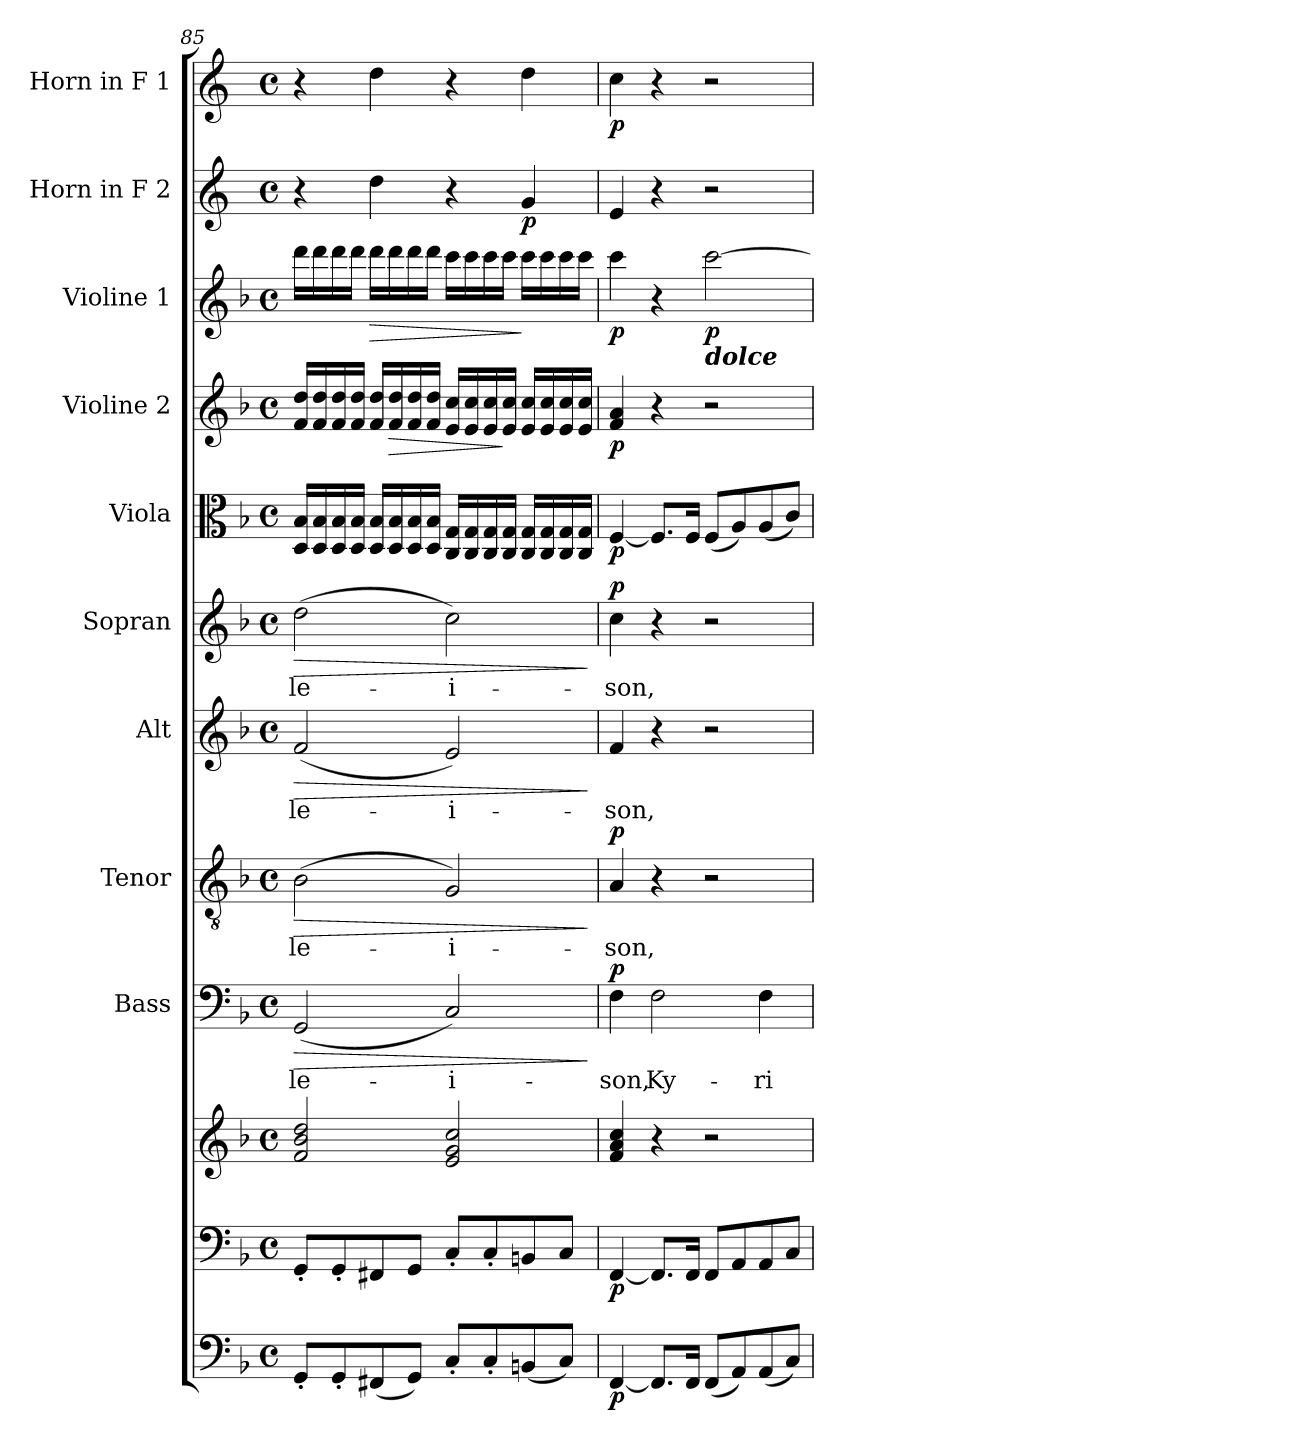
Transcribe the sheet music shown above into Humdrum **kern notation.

**kern	**dynam	**kern	**kern	**dynam	**kern	**text	**dynam	**kern	**text	**dynam	**kern	**text	**dynam	**kern	**text	**dynam	**kern	**dynam	**kern	**dynam	**kern	**dynam	**kern	**dynam	**kern	**dynam
*part11	*part11	*part10	*part10	*part10	*part9	*part9	*part9	*part8	*part8	*part8	*part7	*part7	*part7	*part6	*part6	*part6	*part5	*part5	*part4	*part4	*part3	*part3	*part2	*part2	*part1	*part1
*staff12	*staff12	*staff11	*staff10	*staff10/11	*staff9	*staff9	*staff9	*staff8	*staff8	*staff8	*staff7	*staff7	*staff7	*staff6	*staff6	*staff6	*staff5	*staff5	*staff4	*staff4	*staff3	*staff3	*staff2	*staff2	*staff1	*staff1
*	*	*	*	*	*I"Bass	*	*	*I"Tenor	*	*	*I"Alt	*	*	*I"Sopran	*	*	*I"Viola	*	*I"Violine 2	*	*I"Violine 1	*	*I"Horn in F 2	*	*I"Horn in F 1	*
*	*	*	*	*	*I'B.	*	*	*I'T.	*	*	*I'A.	*	*	*I'S.	*	*	*I'Vla.	*	*I'Vl. 2	*	*I'Vl. 1	*	*	*	*	*
*clefF4	*	*clefF4	*clefG2	*	*clefF4	*	*	*clefGv2	*	*	*clefG2	*	*	*clefG2	*	*	*clefC3	*	*clefG2	*	*clefG2	*	*clefG2	*	*clefG2	*
*ITrd7c12	*	*	*	*	*	*	*	*	*	*	*	*	*	*	*	*	*	*	*	*	*	*	*ITrd4c7	*	*ITrd4c7	*
*k[b-]	*	*k[b-]	*k[b-]	*	*k[b-]	*	*	*k[b-]	*	*	*k[b-]	*	*	*k[b-]	*	*	*k[b-]	*	*k[b-]	*	*k[b-]	*	*k[b-]	*	*k[b-]	*
*F:	*	*F:	*F:	*	*F:	*	*	*F:	*	*	*F:	*	*	*F:	*	*	*F:	*	*F:	*	*F:	*	*F:	*	*F:	*
*M4/4	*	*M4/4	*M4/4	*	*M4/4	*	*	*M4/4	*	*	*M4/4	*	*	*M4/4	*	*	*M4/4	*	*M4/4	*	*M4/4	*	*M4/4	*	*M4/4	*
*met(c)	*	*met(c)	*met(c)	*	*met(c)	*	*	*met(c)	*	*	*met(c)	*	*	*met(c)	*	*	*met(c)	*	*met(c)	*	*met(c)	*	*met(c)	*	*met(c)	*
=85	=85	=85	=85	=85	=85	=85	=85	=85	=85	=85	=85	=85	=85	=85	=85	=85	=85	=85	=85	=85	=85	=85	=85	=85	=85	=85
!	!	!	!	!	!	!LO:LY:b	!LO:HP:b	!	!LO:LY:b	!LO:HP:b	!	!LO:LY:b	!LO:HP:b	!	!LO:LY:b	!LO:HP:b	!	!	!	!	!	!	!	!	!	!
8GGG'</L	.	8GG'</L	2f/ 2b-/ 2dd/	.	(2GG/	-le-	>	(>2B-\	-le-	>	(<2f/	-le-	>	(>2dd\	-le-	>	16D/ 16B-/LL	.	16f/ 16dd/LL	.	16ddd\LL	.	4r	.	4r	.
.	.	.	.	.	.	.	.	.	.	.	.	.	.	.	.	.	16D/ 16B-/	.	16f/ 16dd/	.	16ddd\	.	.	.	.	.
8GGG'</	.	8GG'</	.	.	.	.	.	.	.	.	.	.	.	.	.	.	16D/ 16B-/	.	16f/ 16dd/	.	16ddd\	.	.	.	.	.
.	.	.	.	.	.	.	.	.	.	.	.	.	.	.	.	.	16D/ 16B-/JJ	.	16f/ 16dd/JJ	.	16ddd\JJ	.	.	.	.	.
!	!	!	!	!	!	!	!	!	!	!	!	!	!	!	!	!	!	!	!	!	!	!LO:HP:b	!	!	!	!
(<8FFF#X/	.	8FF#X/	.	.	.	.	.	.	.	.	.	.	.	.	.	.	16D/ 16B-/LL	.	16f/ 16dd/LL	.	16ddd\LL	>	4g\	.	4g\	.
!	!	!	!	!	!	!	!	!	!	!	!	!	!	!	!	!	!	!	!	!LO:HP:b	!	!	!	!	!	!
.	.	.	.	.	.	.	.	.	.	.	.	.	.	.	.	.	16D/ 16B-/	.	16f/ 16dd/	>	16ddd\	.	.	.	.	.
8GGG/J)	.	8GG/J	.	.	.	.	.	.	.	.	.	.	.	.	.	.	16D/ 16B-/	.	16f/ 16dd/	.	16ddd\	.	.	.	.	.
.	.	.	.	.	.	.	.	.	.	.	.	.	.	.	.	.	16D/ 16B-/JJ	.	16f/ 16dd/JJ	.	16ddd\JJ	.	.	.	.	.
!	!	!	!	!	!	!LO:LY:b	!	!	!LO:LY:b	!	!	!LO:LY:b	!	!	!LO:LY:b	!	!	!	!	!	!	!	!	!	!	!
8CC'</L	.	8C'</L	2e/ 2g/ 2cc/	.	2C/)	-i-	.	2G/)	-i-	.	2e/)	-i-	.	2cc\)	-i-	.	16C/ 16G/LL	.	16e/ 16cc/LL	.	16ccc\LL	.	4r	.	4r	.
.	.	.	.	.	.	.	.	.	.	.	.	.	.	.	.	.	16C/ 16G/	.	16e/ 16cc/	.	16ccc\	.	.	.	.	.
8CC'</	.	8C'</	.	.	.	.	.	.	.	.	.	.	.	.	.	.	16C/ 16G/	.	16e/ 16cc/	.	16ccc\	.	.	.	.	.
.	.	.	.	.	.	.	.	.	.	.	.	.	.	.	.	.	16C/ 16G/JJ	.	16e/ 16cc/JJ	]	16ccc\JJ	.	.	.	.	.
!	!	!	!	!	!	!	!	!	!	!	!	!	!	!	!	!	!	!	!	!	!	!	!	!LO:DY:b	!	!
(<8BBBn/	.	8BBn/	.	.	.	.	.	.	.	.	.	.	.	.	.	.	16C/ 16G/LL	.	16e/ 16cc/LL	.	16ccc\LL	]	4c/	p	4g\	.
.	.	.	.	.	.	.	.	.	.	.	.	.	.	.	.	.	16C/ 16G/	.	16e/ 16cc/	.	16ccc\	.	.	.	.	.
8CC/J)	.	8C/J	.	.	.	.	.	.	.	.	.	.	.	.	.	.	16C/ 16G/	.	16e/ 16cc/	.	16ccc\	.	.	.	.	.
.	.	.	.	.	.	.	.	.	.	.	.	.	.	.	.	.	16C/ 16G/JJ	.	16e/ 16cc/JJ	.	16ccc\JJ	.	.	.	.	.
.	.	.	.	.	.	.	]	.	.	]	.	.	]	.	.	]	.	.	.	.	.	.	.	.	.	.
=86	=86	=86	=86	=86	=86	=86	=86	=86	=86	=86	=86	=86	=86	=86	=86	=86	=86	=86	=86	=86	=86	=86	=86	=86	=86	=86
!	!LO:DY:b	!	!	!LO:DY:b=2	!	!LO:LY:b	!LO:DY:a	!	!LO:LY:b	!LO:DY:a	!	!LO:LY:b	!	!	!LO:LY:b	!LO:DY:a	!	!LO:DY:b	!	!LO:DY:b	!	!LO:DY:b	!	!	!	!LO:DY:b
[4FFF/	p	[4FF/	4f/ 4a/ 4cc/	p	4F\	-son,	p	4A/	-son,	p	4f/	-son,	.	4cc\	-son,	p	[4F/	p	4f/ 4a/	p	4ccc\	p	4A/	.	4f\	p
!	!	!	!	!	!	!LO:LY:b	!	!	!	!	!	!	!	!	!	!	!	!	!	!	!	!	!	!	!	!
8.FFF/L]	.	8.FF/L]	4r	.	2F\	Ky-	.	4r	.	.	4r	.	.	4r	.	.	8.F/L]	.	4r	.	4r	.	4r	.	4r	.
16FFF/Jk	.	16FF/Jk	.	.	.	.	.	.	.	.	.	.	.	.	.	.	16F/Jk	.	.	.	.	.	.	.	.	.
!	!	!	!	!	!	!	!	!	!	!	!	!	!	!	!	!	!	!	!	!	!LO:TX:b:Bi:t=dolce	!	!	!	!	!
!	!	!	!	!	!	!	!	!	!	!	!	!	!	!	!	!	!	!	!	!	!	!LO:DY:b	!	!	!	!
(<8FFF/L	.	8FF/L	2r	.	.	.	.	2r	.	.	2r	.	.	2r	.	.	(<8F/L	.	2r	.	[2ccc\	p	2r	.	2r	.
8AAA/)	.	8AA/	.	.	.	.	.	.	.	.	.	.	.	.	.	.	8A/)	.	.	.	.	.	.	.	.	.
!	!	!	!	!	!	!LO:LY:b	!	!	!	!	!	!	!	!	!	!	!	!	!	!	!	!	!	!	!	!
(<8AAA/	.	8AA/	.	.	4F\	-ri-	.	.	.	.	.	.	.	.	.	.	(<8A/	.	.	.	.	.	.	.	.	.
8CC/J)	.	8C/J	.	.	.	.	.	.	.	.	.	.	.	.	.	.	8c/J)	.	.	.	.	.	.	.	.	.
=	=	=	=	=	=	=	=	=	=	=	=	=	=	=	=	=	=	=	=	=	=	=	=	=	=	=
*-	*-	*-	*-	*-	*-	*-	*-	*-	*-	*-	*-	*-	*-	*-	*-	*-	*-	*-	*-	*-	*-	*-	*-	*-	*-	*-
